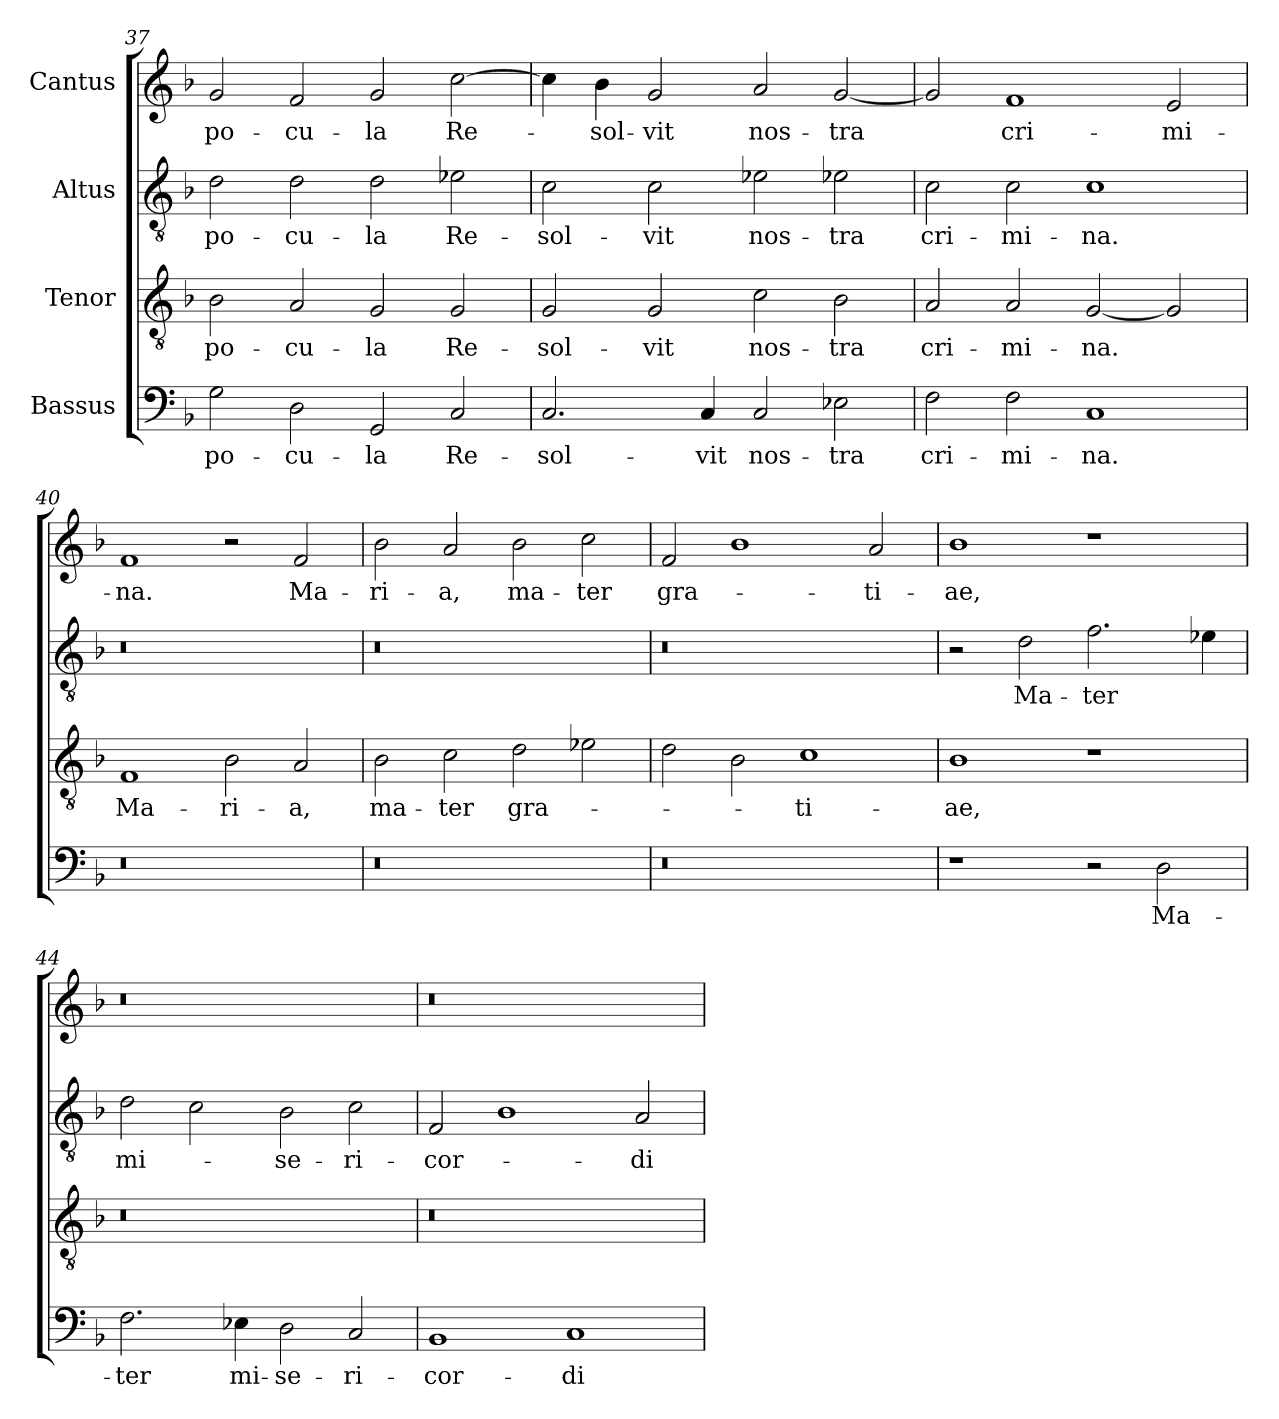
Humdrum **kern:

**kern	**text	**kern	**text	**kern	**text	**kern	**text
*part4	*part4	*part3	*part3	*part2	*part2	*part1	*part1
*staff4	*staff4	*staff3	*staff3	*staff2	*staff2	*staff1	*staff1
*I"Bassus	*	*I"Tenor	*	*I"Altus	*	*I"Cantus	*
*clefF4	*	*clefGv2	*	*clefGv2	*	*clefG2	*
*k[b-]	*	*k[b-]	*	*k[b-]	*	*k[b-]	*
*F:	*	*F:	*	*F:	*	*F:	*
=37	=37	=37	=37	=37	=37	=37	=37
2G\	po-	2B-\	po-	2d\	po-	2g/	po-
2D\	-cu-	2A/	-cu-	2d\	-cu-	2f/	-cu-
2GG/	-la	2G/	-la	2d\	-la	2g/	-la
2C/	Re-	2G/	Re-	2e-X\	Re-	[2cc\	Re-
=38	=38	=38	=38	=38	=38	=38	=38
2.C/	-sol-	2G/	-sol-	2c\	-sol-	4cc\]	.
.	.	.	.	.	.	4b-\	-sol-
.	.	2G/	-vit	2c\	-vit	2g/	-vit
4C/	-vit	.	.	.	.	.	.
2C/	nos-	2c\	nos-	2e-X\	nos-	2a/	nos-
2E-X\	-tra	2B-\	-tra	2e-X\	-tra	[2g/	-tra
!!LO:PB:g=z
=39	=39	=39	=39	=39	=39	=39	=39
2F\	cri-	2A/	cri-	2c\	cri-	2g/]	.
2F\	-mi-	2A/	-mi-	2c\	-mi-	1f/	cri-
1C/	-na.	[2G/	-na.	1c\	-na.	.	.
.	.	2G/]	.	.	.	2e/	-mi-
=40	=40	=40	=40	=40	=40	=40	=40
0r	.	1F/	Ma-	0r	.	1f/	-na.
.	.	2B-\	-ri-	.	.	2r	.
.	.	2A/	-a,	.	.	2f/	Ma-
=41	=41	=41	=41	=41	=41	=41	=41
0r	.	2B-\	ma-	0r	.	2b-\	-ri-
.	.	2c\	-ter	.	.	2a/	-a,
.	.	2d\	gra-	.	.	2b-\	ma-
.	.	2e-X\	.	.	.	2cc\	-ter
=42	=42	=42	=42	=42	=42	=42	=42
0r	.	2d\	.	0r	.	2f/	gra-
.	.	2B-\	.	.	.	1b-\	.
.	.	1c\	-ti-	.	.	.	.
.	.	.	.	.	.	2a/	-ti-
=43	=43	=43	=43	=43	=43	=43	=43
1r	.	1B-\	-ae,	2r	.	1b-\	-ae,
.	.	.	.	2d\	Ma-	.	.
2r	.	1r	.	2.f\	-ter	1r	.
2D\	Ma-	.	.	.	.	.	.
.	.	.	.	4e-X\	.	.	.
=44	=44	=44	=44	=44	=44	=44	=44
2.F\	-ter	0r	.	2d\	mi-	0r	.
.	.	.	.	2c\	.	.	.
4E-X\	mi-	.	.	.	.	.	.
2D\	-se-	.	.	2B-\	-se-	.	.
2C/	-ri-	.	.	2c\	-ri-	.	.
!!LO:LB:g=z
=45	=45	=45	=45	=45	=45	=45	=45
1BB-/	-cor-	0r	.	2F/	-cor-	0r	.
.	.	.	.	1B-\	.	.	.
1C/	-di-	.	.	.	.	.	.
.	.	.	.	2A/	-di-	.	.
=	=	=	=	=	=	=	=
*-	*-	*-	*-	*-	*-	*-	*-
